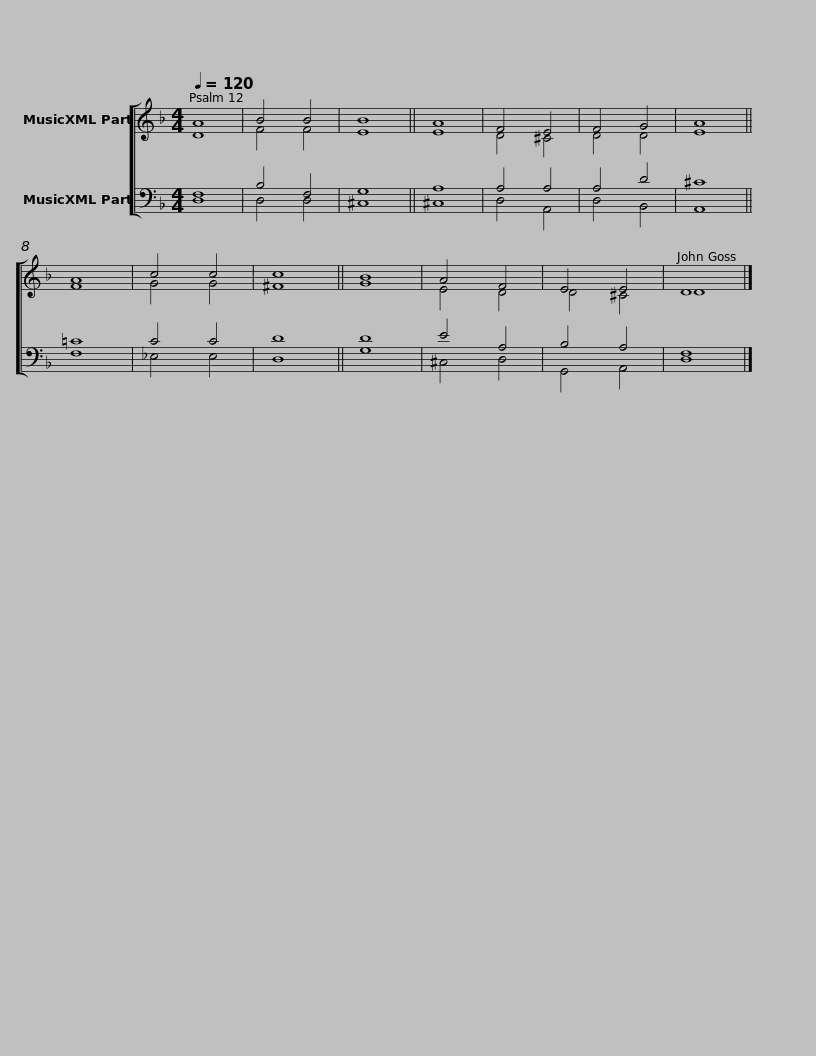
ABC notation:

X:1
%%score [ ( 1 2 ) ( 3 4 ) ]
L:1/8
Q:1/4=120
M:4/4
I:linebreak $
K:F
V:1 treble
V:2 treble
V:3 bass
V:4 bass
V:1
 A8 | B4 B4 | B8 || A8 | F4 E4 | %5
 F4 G4 | A8 || A8 | c4 c4 | c8 || %10
 B8 | A4 F4 | E4 E4 | D8 |] %14
V:2
 D8 | F4 F4 | E8 || E8 | D4 ^C4 | %5
 D4 D4 | E8 || F8 | G4 G4 | ^F8 || %10
 G8 | E4 D4 | D4 ^C4 | D8 |] %14
V:3
 F,8 | B,4 F,4 | G,8 || A,8 | A,4 A,4 | %5
 A,4 D4 | ^C8 || !courtesy!=C8 | C4 C4 | D8 || %10
 D8 | E4 A,4 | B,4 A,4 | F,8 |] %14
V:4
 D,8 | D,4 D,4 | ^C,8 || ^C,8 | D,4 A,,4 | %5
 D,4 B,,4 | A,,8 || F,8 | _E,4 E,4 | D,8 || %10
 G,8 | ^C,4 D,4 | G,,4 A,,4 | D,8 |] %14
